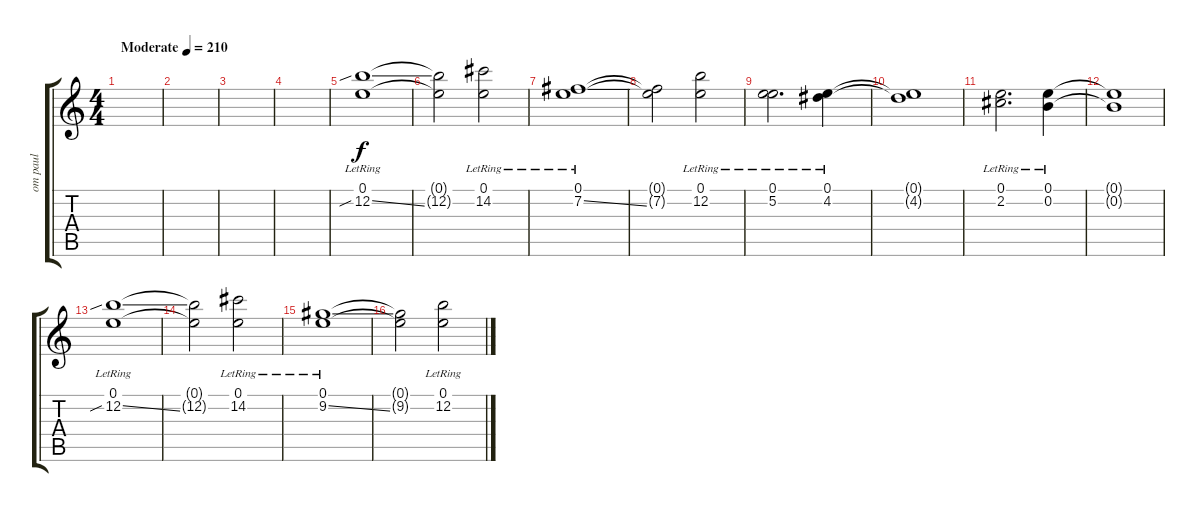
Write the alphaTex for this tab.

\track ("om paul" "om paul") {instrument overdrivenguitar}
\staff {score tabs}
\tuning (E4 B3 G3 D3 A2 E2) {hide}
\ts (4 4)
\tempo (210 "Moderate")
\clef g2
\ks c
|
|
|
|
(0.1{lr} 12.2{sib ss lr}).1 |
(0.1{t} 12.2{t}).2 (0.1{lr} 14.2{lr}).2 |
(0.1{lr} 7.2{ss lr}).1 |
(0.1{t} 7.2{t}).2 (0.1{lr} 12.2{lr}).2 |
(0.1{lr} 5.2{lr}).2{d} (0.1{lr} 4.2{lr}).4 |
(0.1{t} 4.2{t}).1 |
(0.1{lr} 2.2{lr}).2{d} (0.1{lr} 0.2{lr}).4 |
(0.1{t} 0.2{t}).1 |
(0.1{lr} 12.2{sib ss lr}).1 |
(0.1{t} 12.2{t}).2 (0.1{lr} 14.2{lr}).2 |
(0.1{lr} 9.2{ss lr}).1 |
(0.1{t} 9.2{t}).2 (0.1{lr} 12.2{lr}).2
